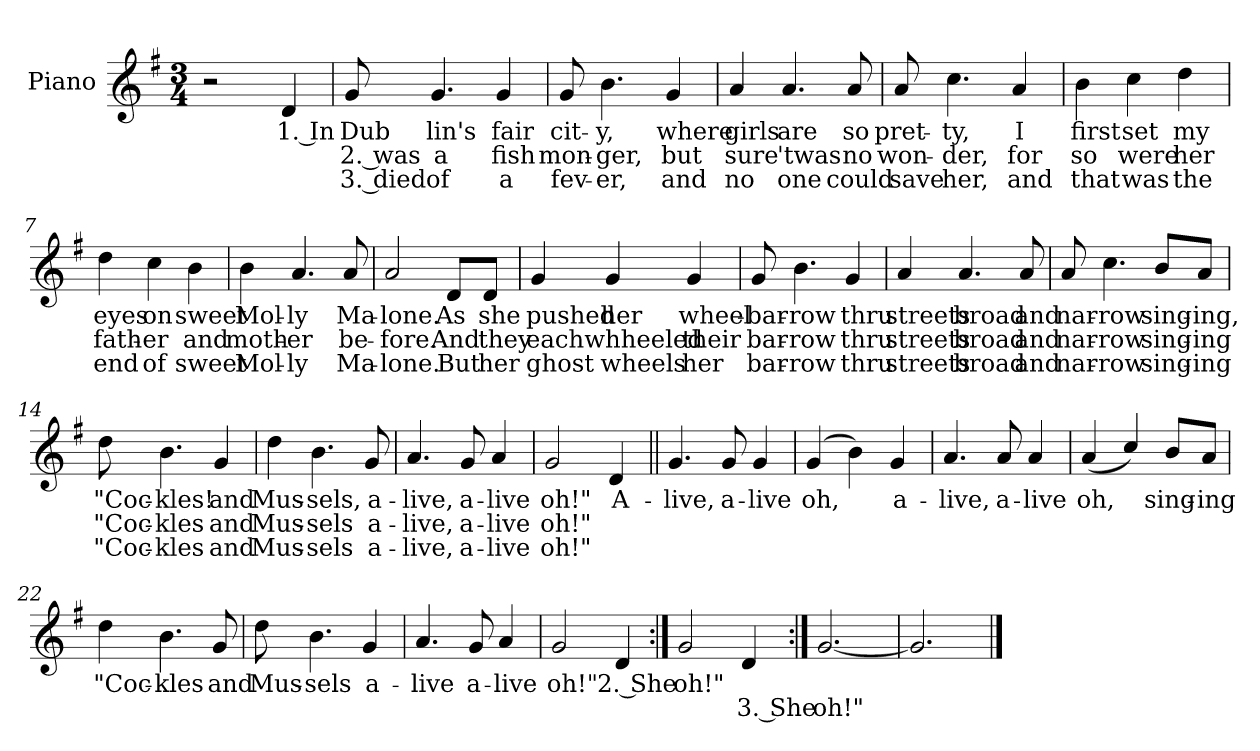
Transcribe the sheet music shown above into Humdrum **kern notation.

**kern	**text	**text	**text
*part1	*part1	*part1	*part1
*staff1	*staff1	*staff1	*staff1
*I"Piano	*	*	*
*I'Pno.	*	*	*
*clefG2	*	*	*
*k[f#]	*	*	*
*G:	*	*	*
*M3/4	*	*	*
=1	=1	=1	=1
2r	.	.	.
4d/	1. In	.	.
=2	=2	=2	=2
8g/	Dub	2. was	3. died
4.g/	lin's	a	of
4g/	fair	fish	a
=3	=3	=3	=3
8g/	cit-	mon-	fev-
4.b\	-y,	-ger,	-er,
4g/	where	but	and
=4	=4	=4	=4
4a/	girls	sure	no
4.a/	are	'twas	one
8a/	so	no	could
=5	=5	=5	=5
8a/	pret-	won-	save
4.cc\	-ty,	-der,	her,
4a/	I	for	and
!!LO:LB:g=z
=6	=6	=6	=6
4b\	first	so	that
4cc\	set	were	was
4dd\	my	her	the
=7	=7	=7	=7
4dd\	eyes	fath-	end
4cc\	on	-er	of
4b\	sweet	and	sweet
=8	=8	=8	=8
4b\	Mol-	moth-	Mol-
4.a/	-ly	-er	-ly
8a/	Ma-	be-	Ma-
=9	=9	=9	=9
2a/	-lone.	-fore.	-lone.
8d/L	As	And	But
8d/J	she	they	her
!!LO:LB:g=z
=10	=10	=10	=10
4g/	pushed	each	ghost
4g/	her	whheeled	wheels
4g/	wheel-	their	her
=11	=11	=11	=11
8g/	-bar-	bar-	bar-
4.b\	-row	-row	-row
4g/	thru	thru	thru
=12	=12	=12	=12
4a/	streets	streets	streets
4.a/	broad	broad	broad
8a/	and	and	and
!!LO:LB:g=z
=13	=13	=13	=13
8a/	nar-	nar-	nar-
4.cc\	-row	-row	-row
8b/L	sing-	sing-	sing-
8a/J	-ing,	-ing	-ing
=14	=14	=14	=14
8dd\	"Coc-	"Coc-	"Coc-
4.b\	-kles!	-kles	-kles
4g/	and	and	and
=15	=15	=15	=15
4dd\	Mus-	Mus-	Mus-
4.b\	-sels,	-sels	-sels
8g/	a-	a-	a-
=16	=16	=16	=16
4.a/	-live,	-live,	-live,
8g/	a-	a-	a-
4a/	-live	-live	-live
=17	=17	=17	=17
2g/	oh!"	oh!"	oh!"
4d/	A-	.	.
!!LO:LB:g=z
=18||	=18||	=18||	=18||
4.g/	-live,	.	.
8g/	a-	.	.
4g/	-live	.	.
=19	=19	=19	=19
(4g/	oh,	.	.
4b\)	.	.	.
4g/	a-	.	.
=20	=20	=20	=20
4.a/	-live,	.	.
8a/	a-	.	.
4a/	-live	.	.
=21	=21	=21	=21
(4a/	oh,	.	.
4cc/)	.	.	.
8b/L	sing-	.	.
8a/J	-ing	.	.
=22	=22	=22	=22
4dd\	"Coc-	.	.
4.b\	-kles	.	.
8g/	and	.	.
!!LO:LB:g=z
=23	=23	=23	=23
8dd\	Mus-	.	.
4.b\	-sels	.	.
4g/	a-	.	.
=24	=24	=24	=24
4.a/	-live	.	.
8g/	a-	.	.
4a/	-live	.	.
=25	=25	=25	=25
2g/	oh!"	.	.
4d/	2. She	.	.
=26:|!	=26:|!	=26:|!	=26:|!
2g/	oh!"	.	.
4d/	.	3. She	.
=27:|!	=27:|!	=27:|!	=27:|!
[2.g/	.	oh!"	.
=28	=28	=28	=28
2.g/]	.	.	.
==	==	==	==
*-	*-	*-	*-
